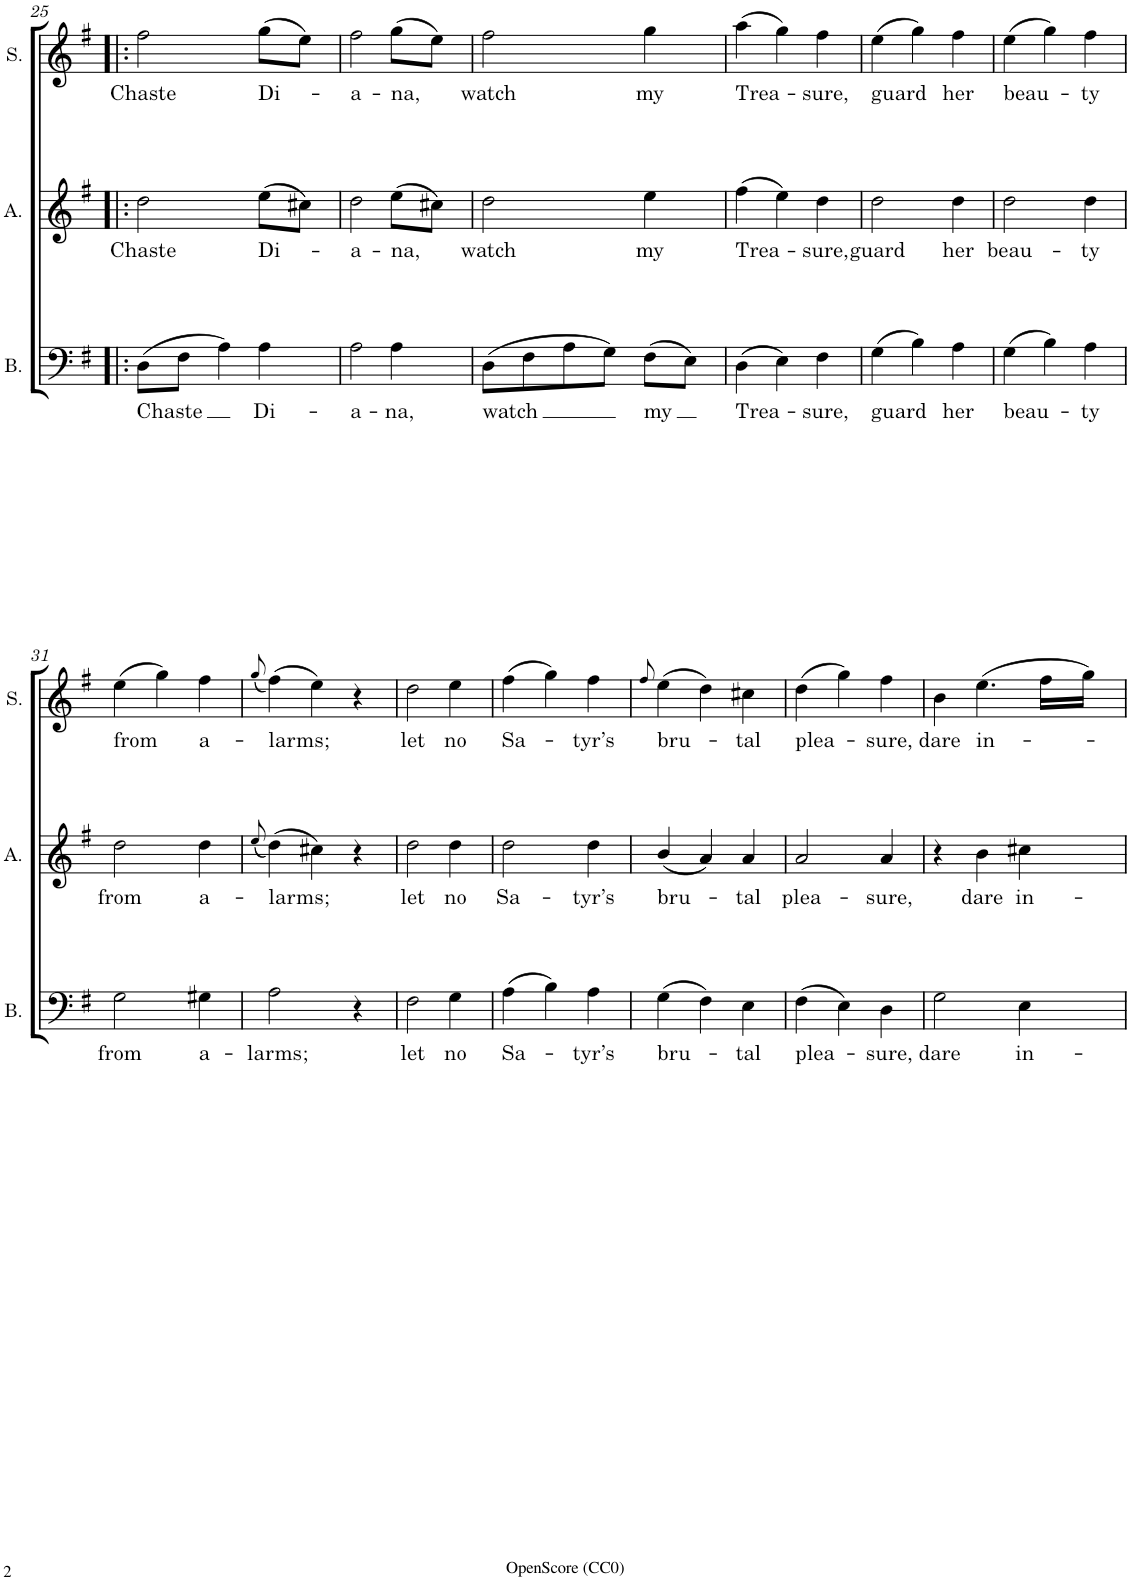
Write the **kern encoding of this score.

**kern	**text	**kern	**text	**kern	**text
*part3	*part3	*part2	*part2	*part1	*part1
*staff3	*staff3	*staff2	*staff2	*staff1	*staff1
*I"Bass	*	*I"Alto	*	*I"Soprano	*
*I'B.	*	*I'A.	*	*I'S.	*
!!LO:PB:g=z
*clefF4	*	*clefG2	*	*clefG2	*
*k[f#]	*	*k[f#]	*	*k[f#]	*
*M3/4	*	*M3/4	*	*M3/4	*
=25!|:	=25!|:	=25!|:	=25!|:	=25!|:	=25!|:
!	!LO:LY:b	!	!LO:LY:b	!	!LO:LY:b
(8D\L	Chaste	2dd\	Chaste	2ff#\	Chaste
8F#\J	.	.	.	.	.
4A\)	.	.	.	.	.
!	!LO:LY:b	!	!LO:LY:b	!	!LO:LY:b
4A\	Di-	(8ee\L	Di-	(8gg\L	Di-
.	.	8cc#X\J)	.	8ee\J)	.
=26	=26	=26	=26	=26	=26
!	!LO:LY:b	!	!LO:LY:b	!	!LO:LY:b
2A\	-a-	2dd\	-a-	2ff#\	-a-
!	!LO:LY:b	!	!LO:LY:b	!	!LO:LY:b
4A\	-na,	(8ee\L	-na,	(8gg\L	-na,
.	.	8cc#X\J)	.	8ee\J)	.
=27	=27	=27	=27	=27	=27
!	!LO:LY:b	!	!LO:LY:b	!	!LO:LY:b
(8D\L	watch	2dd\	watch	2ff#\	watch
8F#\	.	.	.	.	.
8A\	.	.	.	.	.
8G\J)	.	.	.	.	.
!	!LO:LY:b	!	!LO:LY:b	!	!LO:LY:b
(8F#\L	my	4ee\	my	4gg\	my
8E\J)	.	.	.	.	.
=28	=28	=28	=28	=28	=28
!	!LO:LY:b	!	!LO:LY:b	!	!LO:LY:b
(4D\	Trea-	(4ff#\	Trea-	(4aa\	Trea-
4E\)	.	4ee\)	.	4gg\)	.
!	!LO:LY:b	!	!LO:LY:b	!	!LO:LY:b
4F#\	-sure,	4dd\	-sure,	4ff#\	-sure,
=29	=29	=29	=29	=29	=29
!	!LO:LY:b	!	!LO:LY:b	!	!LO:LY:b
(4G\	guard	2dd\	guard	(4ee\	guard
4B\)	.	.	.	4gg\)	.
!	!LO:LY:b	!	!LO:LY:b	!	!LO:LY:b
4A\	her	4dd\	her	4ff#\	her
=30	=30	=30	=30	=30	=30
!	!LO:LY:b	!	!LO:LY:b	!	!LO:LY:b
(4G\	beau-	2dd\	beau-	(4ee\	beau-
4B\)	.	.	.	4gg\)	.
!	!LO:LY:b	!	!LO:LY:b	!	!LO:LY:b
4A\	-ty	4dd\	-ty	4ff#\	-ty
!!LO:LB:g=z
=31	=31	=31	=31	=31	=31
!	!LO:LY:b	!	!LO:LY:b	!	!LO:LY:b
2G\	from	2dd\	from	(4ee\	from
.	.	.	.	4gg\)	.
!	!LO:LY:b	!	!LO:LY:b	!	!LO:LY:b
4G#X\	a-	4dd\	a-	4ff#\	a-
=32	=32	=32	=32	=32	=32
.	.	(8qee/	.	(8qgg/	.
!	!LO:LY:b	!	!LO:LY:b	!	!LO:LY:b
2A\	-larms;	(4dd\)	-larms;	(4ff#\)	-larms;
.	.	4cc#X\)	.	4ee\)	.
4r	.	4r	.	4r	.
=33	=33	=33	=33	=33	=33
!	!LO:LY:b	!	!LO:LY:b	!	!LO:LY:b
2F#\	let	2dd\	let	2dd\	let
!	!LO:LY:b	!	!LO:LY:b	!	!LO:LY:b
4G\	no	4dd\	no	4ee\	no
=34	=34	=34	=34	=34	=34
!	!LO:LY:b	!	!LO:LY:b	!	!LO:LY:b
(4A\	Sa-	2dd\	Sa-	(4ff#\	Sa-
4B\)	.	.	.	4gg\)	.
!	!LO:LY:b	!	!LO:LY:b	!	!LO:LY:b
4A\	-tyr’s	4dd\	-tyr’s	4ff#\	-tyr’s
=35	=35	=35	=35	=35	=35
.	.	.	.	8qff#/	.
!	!LO:LY:b	!	!LO:LY:b	!	!LO:LY:b
(4G\	bru-	(4b/	bru-	(4ee\	bru-
4F#\)	.	4a/)	.	4dd\)	.
!	!LO:LY:b	!	!LO:LY:b	!	!LO:LY:b
4E\	-tal	4a/	-tal	4cc#X\	-tal
=36	=36	=36	=36	=36	=36
!	!LO:LY:b	!	!LO:LY:b	!	!LO:LY:b
(4F#\	plea-	2a/	plea-	(4dd\	plea-
4E\)	.	.	.	4gg\)	.
!	!LO:LY:b	!	!LO:LY:b	!	!LO:LY:b
4D\	-sure,	4a/	-sure,	4ff#\	-sure,
=37	=37	=37	=37	=37	=37
!	!LO:LY:b	!	!	!	!LO:LY:b
2G\	dare	4r	.	4b\	dare
!	!	!	!LO:LY:b	!	!LO:LY:b
.	.	4b\	dare	(4.ee\	in-
!	!LO:LY:b	!	!LO:LY:b	!	!
4E\	in-	4cc#X\	in-	.	.
.	.	.	.	16ff#\LL	.
.	.	.	.	16gg\JJ)	.
=	=	=	=	=	=
*-	*-	*-	*-	*-	*-
